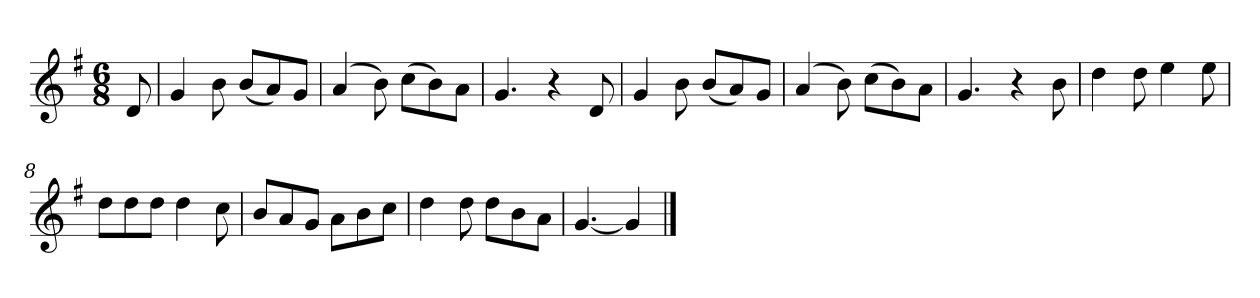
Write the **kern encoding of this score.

**kern
*part1
*staff1
*k[f#]
*M6/8
*MM120
=
8d
=1
4g
8b
(8bL
8a)
8gJ
=2
(4a
8b)
(8ccL
8b)
8aJ
=3
4.g
4r
8d
=4
4g
8b
(8bL
8a)
8gJ
=5
(4a
8b)
(8ccL
8b)
8aJ
=6
4.g
4r
8b
=7
4dd
8dd
4ee
8ee
=8
8ddL
8dd
8ddJ
4dd
8cc
=9
8bL
8a
8gJ
8aL
8b
8ccJ
=10
4dd
8dd
8ddL
8b
8aJ
=11
[4.g
4g]
==
*-
